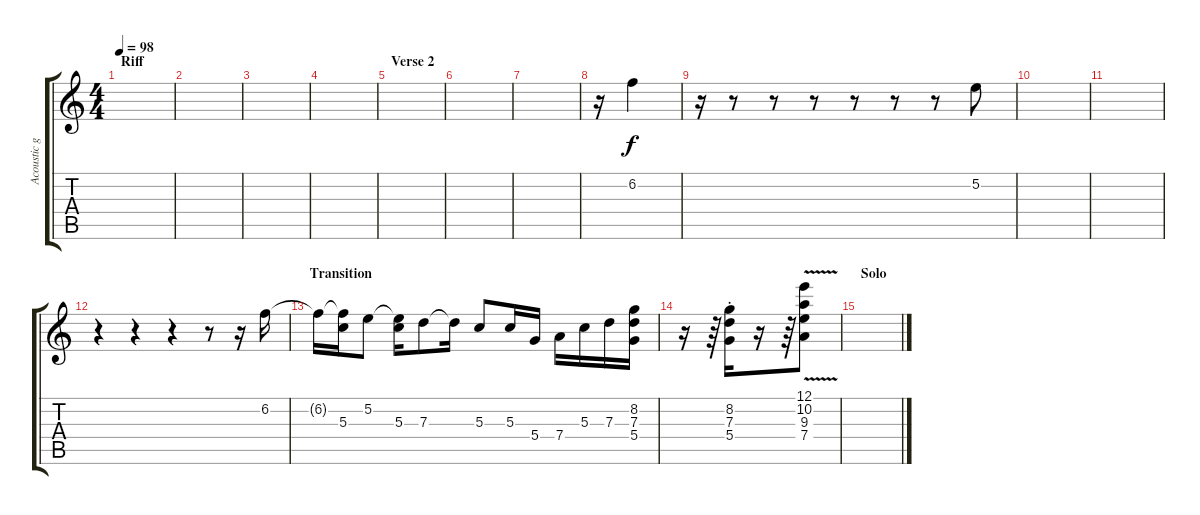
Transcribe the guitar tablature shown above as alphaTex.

\track ("Acoustic guitar" "Acoustic g") {instrument acousticguitarsteel}
\staff {score tabs}
\tuning (E4 B3 G3 D3 A2 E2) {hide}
\ts (4 4)
\section ("" "Riff")
\tempo 98
\clef g2
\ks c
|
|
|
|
\section ("" "Verse 2")
|
|
|
r.16 6.2.4 |
r.16 r.8 r.8 r.8 r.8 r.8 r.8 5.2.8 |
|
|
r.4 r.4 r.4 r.8 r.16 6.2.16 |
\section ("" "Transition")
6.2{t}.16 (6.2{t} 5.3).16 5.2.8 (5.2{t} 5.3).16 7.3.8 7.3{t}.16 5.3.8 5.3.16 5.4.16 7.4.16 5.3.16 7.3.16 (8.2 7.3 5.4).16 |
r.16 r.64 (8.2 7.3{st} 5.4).16 r.16 r.64 (12.1 10.2 9.3{v} 7.4).8 |
\section ("" "Solo")
